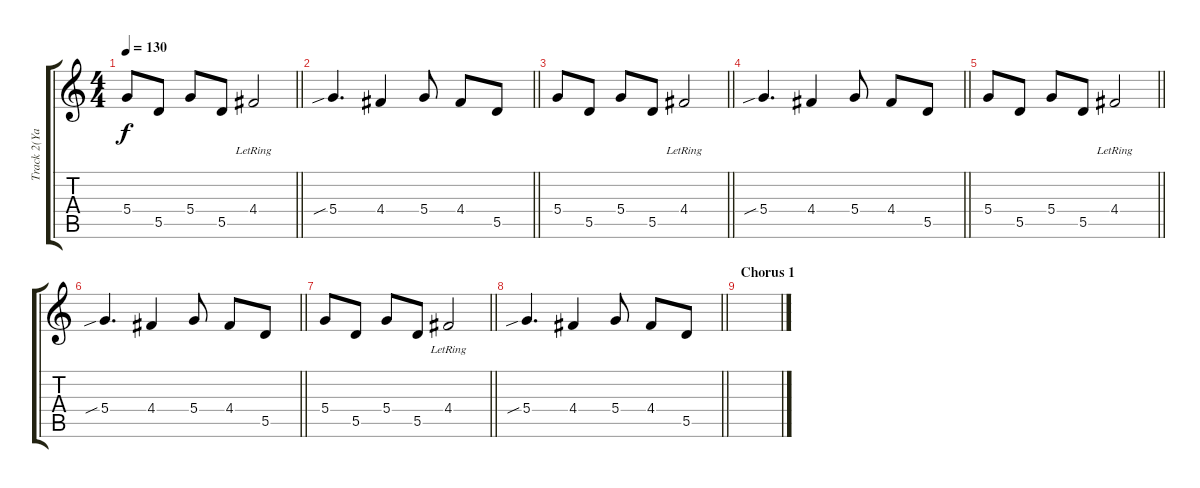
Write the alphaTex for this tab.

\track ("Track 2(Yan Yuzon/Overdub)" "Track 2(Ya") {instrument overdrivenguitar}
\staff {score tabs}
\tuning (E4 B3 G3 D3 A2 E2) {hide}
\ts (4 4)
\tempo 130
\clef g2
\barLineRight lightlight
\ks c
5.4.8{dy f} 5.5.8 5.4.8 5.5.8 4.4{lr}.2 |
\barLineRight lightlight
5.4{sib}.4{d} 4.4.4 5.4.8 4.4.8 5.5.8 |
\barLineRight lightlight
5.4.8 5.5.8 5.4.8 5.5.8 4.4{lr}.2 |
\barLineRight lightlight
5.4{sib}.4{d} 4.4.4 5.4.8 4.4.8 5.5.8 |
\barLineRight lightlight
5.4.8 5.5.8 5.4.8 5.5.8 4.4{lr}.2 |
\barLineRight lightlight
5.4{sib}.4{d} 4.4.4 5.4.8 4.4.8 5.5.8 |
\barLineRight lightlight
5.4.8 5.5.8 5.4.8 5.5.8 4.4{lr}.2 |
\barLineRight lightlight
5.4{sib}.4{d} 4.4.4 5.4.8 4.4.8 5.5.8 |
\section ("" "Chorus 1")
